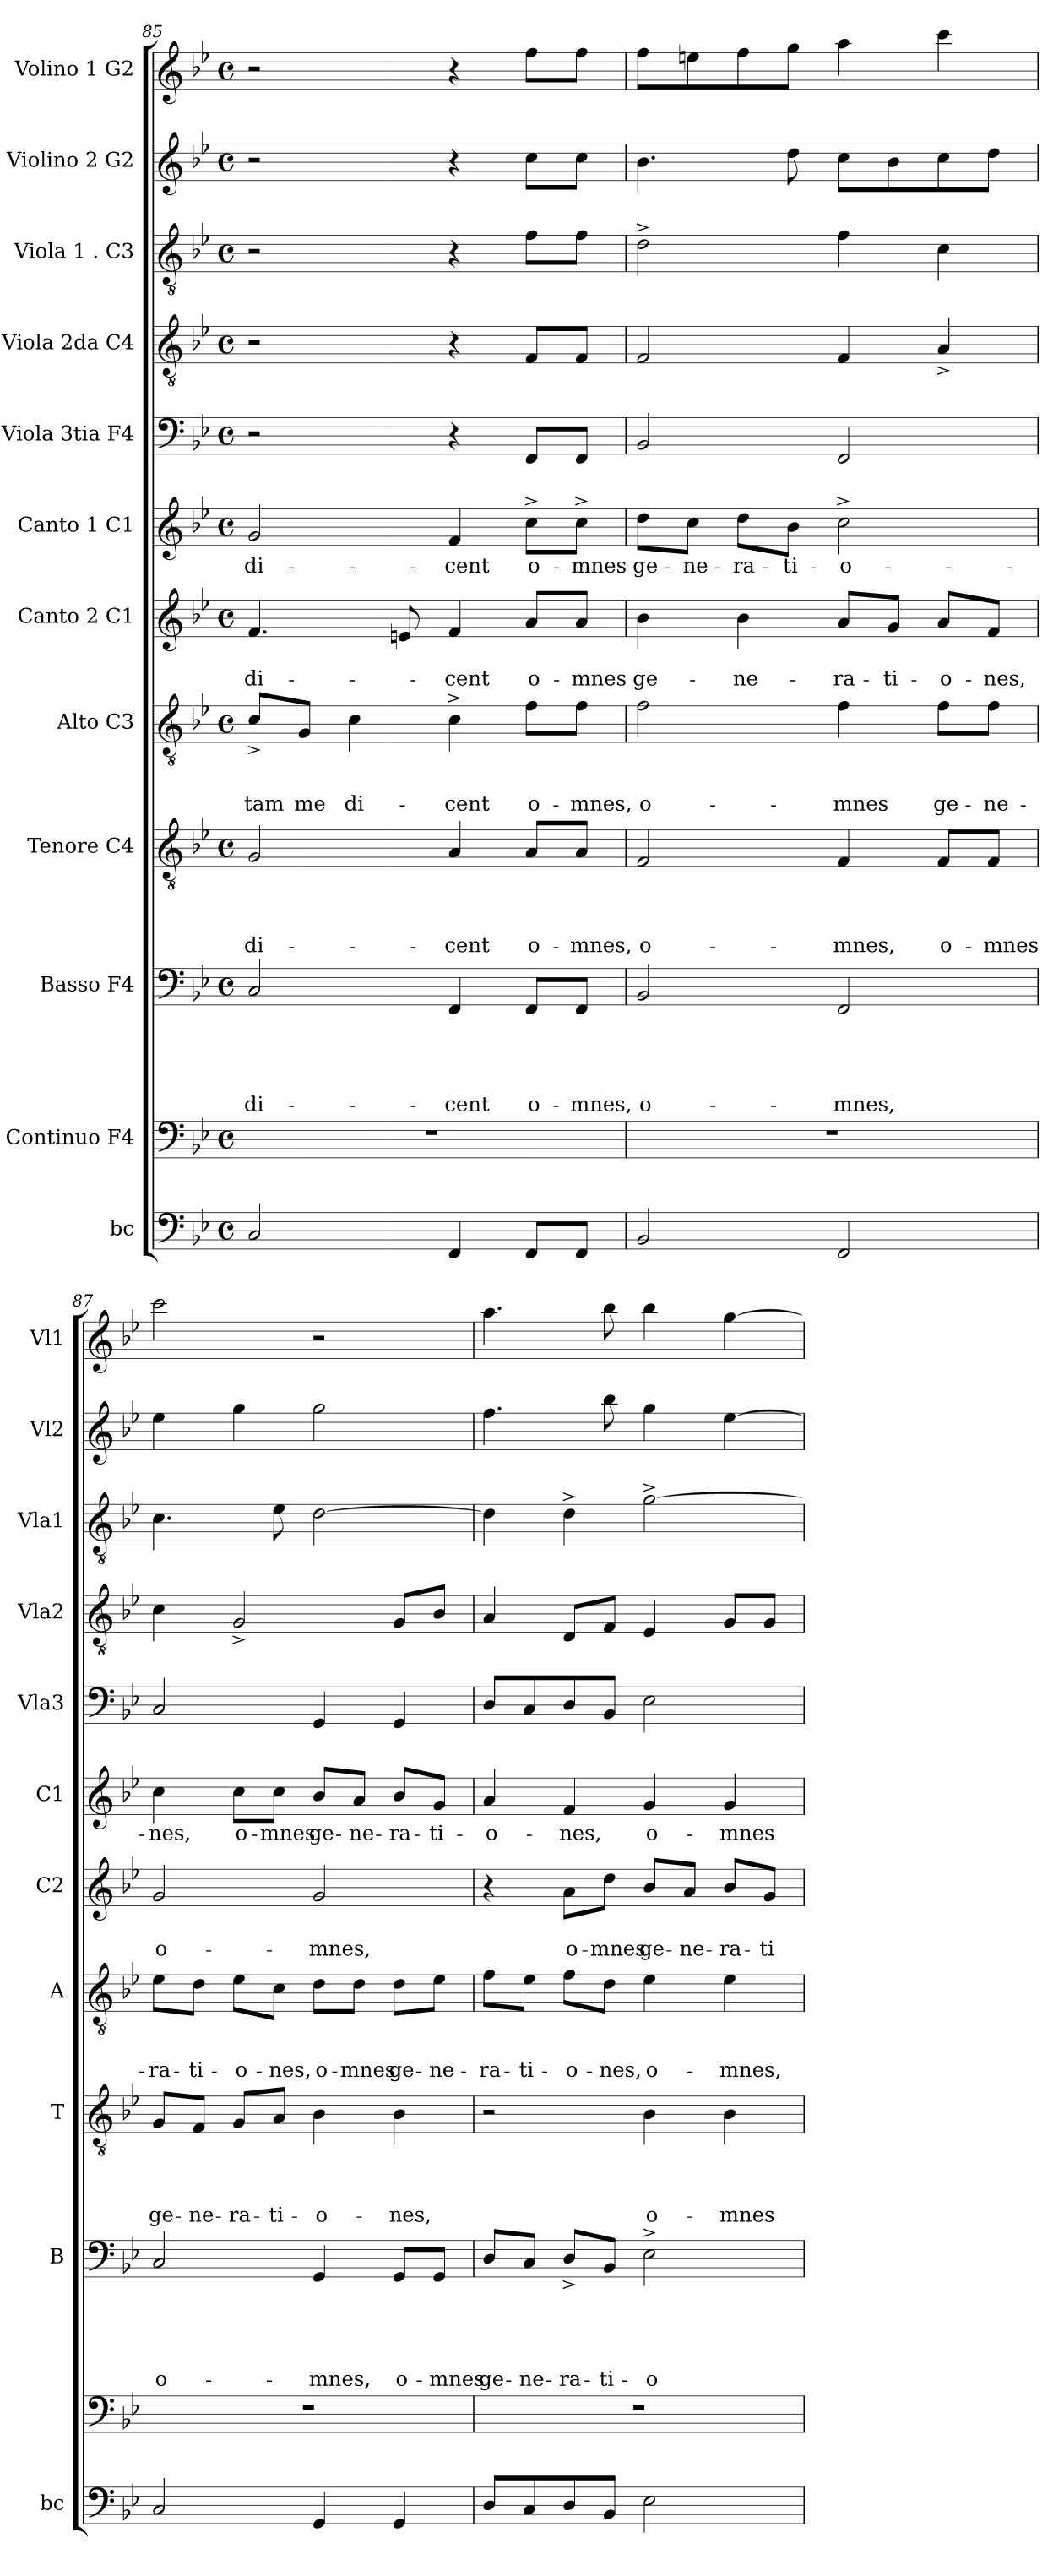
**kern	**kern	**kern	**text	**text	**text	**text	**text	**kern	**text	**text	**text	**text	**kern	**text	**text	**text	**kern	**text	**text	**kern	**text	**kern	**kern	**kern	**kern	**kern
*part12	*part11	*part10	*part10	*part10	*part10	*part10	*part10	*part9	*part9	*part9	*part9	*part9	*part8	*part8	*part8	*part8	*part7	*part7	*part7	*part6	*part6	*part5	*part4	*part3	*part2	*part1
*staff12	*staff11	*staff10	*staff10	*staff10	*staff10	*staff10	*staff10	*staff9	*staff9	*staff9	*staff9	*staff9	*staff8	*staff8	*staff8	*staff8	*staff7	*staff7	*staff7	*staff6	*staff6	*staff5	*staff4	*staff3	*staff2	*staff1
*I"bc	*I"Continuo F4	*I"Basso F4	*	*	*	*	*	*I"Tenore C4	*	*	*	*	*I"Alto C3	*	*	*	*I"Canto 2 C1	*	*	*I"Canto 1 C1	*	*I"Viola 3tia F4	*I"Viola 2da C4	*I"Viola 1 . C3	*I"Violino 2 G2	*I"Volino 1 G2
*I'bc	*	*I'B	*	*	*	*	*	*I'T	*	*	*	*	*I'A	*	*	*	*I'C2	*	*	*I'C1	*	*I'Vla3	*I'Vla2	*I'Vla1	*I'Vl2	*I'Vl1
!!LO:LB:g=z
*clefF4	*clefF4	*clefF4	*	*	*	*	*	*clefGv2	*	*	*	*	*clefGv2	*	*	*	*clefG2	*	*	*clefG2	*	*clefF4	*clefGv2	*clefGv2	*clefG2	*clefG2
*k[b-e-]	*k[b-e-]	*k[b-e-]	*	*	*	*	*	*k[b-e-]	*	*	*	*	*k[b-e-]	*	*	*	*k[b-e-]	*	*	*k[b-e-]	*	*k[b-e-]	*k[b-e-]	*k[b-e-]	*k[b-e-]	*k[b-e-]
*B-:	*B-:	*B-:	*	*	*	*	*	*B-:	*	*	*	*	*B-:	*	*	*	*B-:	*	*	*B-:	*	*B-:	*B-:	*B-:	*B-:	*B-:
*M4/4	*M4/4	*M4/4	*	*	*	*	*	*M4/4	*	*	*	*	*M4/4	*	*	*	*M4/4	*	*	*M4/4	*	*M4/4	*M4/4	*M4/4	*M4/4	*M4/4
*met(c)	*met(c)	*met(c)	*	*	*	*	*	*met(c)	*	*	*	*	*met(c)	*	*	*	*met(c)	*	*	*met(c)	*	*met(c)	*met(c)	*met(c)	*met(c)	*met(c)
=85	=85	=85	=85	=85	=85	=85	=85	=85	=85	=85	=85	=85	=85	=85	=85	=85	=85	=85	=85	=85	=85	=85	=85	=85	=85	=85
!	!	!	!	!	!	!	!LO:LY:b	!	!	!	!	!LO:LY:b	!	!	!	!LO:LY:b	!	!	!LO:LY:b	!	!LO:LY:b	!	!	!	!	!
2C/	1r	2C/	.	.	.	.	di-	2G/	.	.	.	di-	8c^>/L	.	.	-tam	4.f/	.	di-	2g/	di-	2r	2r	2r	2r	2r
!	!	!	!	!	!	!	!	!	!	!	!	!	!	!	!	!LO:LY:b	!	!	!	!	!	!	!	!	!	!
.	.	.	.	.	.	.	.	.	.	.	.	.	8G/J	.	.	me	.	.	.	.	.	.	.	.	.	.
!	!	!	!	!	!	!	!	!	!	!	!	!	!	!	!	!LO:LY:b	!	!	!	!	!	!	!	!	!	!
.	.	.	.	.	.	.	.	.	.	.	.	.	4c\	.	.	di-	.	.	.	.	.	.	.	.	.	.
.	.	.	.	.	.	.	.	.	.	.	.	.	.	.	.	.	8en/	.	.	.	.	.	.	.	.	.
!	!	!	!	!	!	!	!LO:LY:b	!	!	!	!	!LO:LY:b	!	!	!	!LO:LY:b	!	!	!LO:LY:b	!	!LO:LY:b	!	!	!	!	!
4FF/	.	4FF/	.	.	.	.	-cent	4A/	.	.	.	-cent	4c^>\	.	.	-cent	4f/	.	-cent	4f/	-cent	4r	4r	4r	4r	4r
!	!	!	!	!	!	!	!LO:LY:b	!	!	!	!	!LO:LY:b	!	!	!	!LO:LY:b	!	!	!LO:LY:b	!	!LO:LY:b	!	!	!	!	!
8FF/L	.	8FF/L	.	.	.	.	o-	8A/L	.	.	.	o-	8f\L	.	.	o-	8a/L	.	o-	8cc^>\L	o-	8FF/L	8F/L	8f\L	8cc\L	8ff\L
!	!	!	!	!	!	!	!LO:LY:b	!	!	!	!	!LO:LY:b	!	!	!	!LO:LY:b	!	!	!LO:LY:b	!	!LO:LY:b	!	!	!	!	!
8FF/J	.	8FF/J	.	.	.	.	-mnes,	8A/J	.	.	.	-mnes,	8f\J	.	.	-mnes,	8a/J	.	-mnes	8cc^>\J	-mnes	8FF/J	8F/J	8f\J	8cc\J	8ff\J
=86	=86	=86	=86	=86	=86	=86	=86	=86	=86	=86	=86	=86	=86	=86	=86	=86	=86	=86	=86	=86	=86	=86	=86	=86	=86	=86
!	!	!	!	!	!	!	!LO:LY:b	!	!	!	!	!LO:LY:b	!	!	!	!LO:LY:b	!	!	!LO:LY:b	!	!LO:LY:b	!	!	!	!	!
2BB-/	1r	2BB-/	.	.	.	.	o-	2F/	.	.	.	o-	2f\	.	.	o-	4b-\	.	ge-	8dd\L	ge-	2BB-/	2F/	2d^>\	4.b-\	8ff\L
!	!	!	!	!	!	!	!	!	!	!	!	!	!	!	!	!	!	!	!	!	!LO:LY:b	!	!	!	!	!
.	.	.	.	.	.	.	.	.	.	.	.	.	.	.	.	.	.	.	.	8cc\J	-ne-	.	.	.	.	8een\
!	!	!	!	!	!	!	!	!	!	!	!	!	!	!	!	!	!	!	!LO:LY:b	!	!LO:LY:b	!	!	!	!	!
.	.	.	.	.	.	.	.	.	.	.	.	.	.	.	.	.	4b-\	.	-ne-	8dd\L	-ra-	.	.	.	.	8ff\
!	!	!	!	!	!	!	!	!	!	!	!	!	!	!	!	!	!	!	!	!	!LO:LY:b	!	!	!	!	!
.	.	.	.	.	.	.	.	.	.	.	.	.	.	.	.	.	.	.	.	8b-\J	-ti-	.	.	.	8dd\	8gg\J
!	!	!	!	!	!	!	!LO:LY:b	!	!	!	!	!LO:LY:b	!	!	!	!LO:LY:b	!	!	!LO:LY:b	!	!LO:LY:b	!	!	!	!	!
2FF/	.	2FF/	.	.	.	.	-mnes,	4F/	.	.	.	-mnes,	4f\	.	.	-mnes	8a/L	.	-ra-	2cc^>\	-o-	2FF/	4F/	4f\	8cc\L	4aa\
!	!	!	!	!	!	!	!	!	!	!	!	!	!	!	!	!	!	!	!LO:LY:b	!	!	!	!	!	!	!
.	.	.	.	.	.	.	.	.	.	.	.	.	.	.	.	.	8g/J	.	-ti-	.	.	.	.	.	8b-\	.
!	!	!	!	!	!	!	!	!	!	!	!	!LO:LY:b	!	!	!	!LO:LY:b	!	!	!LO:LY:b	!	!	!	!	!	!	!
.	.	.	.	.	.	.	.	8F/L	.	.	.	o-	8f\L	.	.	ge-	8a/L	.	-o-	.	.	.	4A^</	4c\	8cc\	4ccc\
!	!	!	!	!	!	!	!	!	!	!	!	!LO:LY:b	!	!	!	!LO:LY:b	!	!	!LO:LY:b	!	!	!	!	!	!	!
.	.	.	.	.	.	.	.	8F/J	.	.	.	-mnes	8f\J	.	.	-ne-	8f/J	.	-nes,	.	.	.	.	.	8dd\J	.
=87	=87	=87	=87	=87	=87	=87	=87	=87	=87	=87	=87	=87	=87	=87	=87	=87	=87	=87	=87	=87	=87	=87	=87	=87	=87	=87
!	!	!	!	!	!	!	!LO:LY:b	!	!	!	!	!LO:LY:b	!	!	!	!LO:LY:b	!	!	!LO:LY:b	!	!LO:LY:b	!	!	!	!	!
2C/	1r	2C/	.	.	.	.	o-	8G/L	.	.	.	ge-	8e-\L	.	.	-ra-	2g/	.	o-	4cc\	-nes,	2C/	4c\	4.c\	4ee-\	2ccc\
!	!	!	!	!	!	!	!	!	!	!	!	!LO:LY:b	!	!	!	!LO:LY:b	!	!	!	!	!	!	!	!	!	!
.	.	.	.	.	.	.	.	8F/J	.	.	.	-ne-	8d\J	.	.	-ti-	.	.	.	.	.	.	.	.	.	.
!	!	!	!	!	!	!	!	!	!	!	!	!LO:LY:b	!	!	!	!LO:LY:b	!	!	!	!	!LO:LY:b	!	!	!	!	!
.	.	.	.	.	.	.	.	8G/L	.	.	.	-ra-	8e-\L	.	.	-o-	.	.	.	8cc\L	o-	.	2G^</	.	4gg\	.
!	!	!	!	!	!	!	!	!	!	!	!	!LO:LY:b	!	!	!	!LO:LY:b	!	!	!	!	!LO:LY:b	!	!	!	!	!
.	.	.	.	.	.	.	.	8A/J	.	.	.	-ti-	8c\J	.	.	-nes,	.	.	.	8cc\J	-mnes	.	.	8e-\	.	.
!	!	!	!	!	!	!	!LO:LY:b	!	!	!	!	!LO:LY:b	!	!	!	!LO:LY:b	!	!	!LO:LY:b	!	!LO:LY:b	!	!	!	!	!
4GG/	.	4GG/	.	.	.	.	-mnes,	4B-\	.	.	.	-o-	8d\L	.	.	o-	2g/	.	-mnes,	8b-/L	ge-	4GG/	.	[>2d\	2gg\	2r
!	!	!	!	!	!	!	!	!	!	!	!	!	!	!	!	!LO:LY:b	!	!	!	!	!LO:LY:b	!	!	!	!	!
.	.	.	.	.	.	.	.	.	.	.	.	.	8d\J	.	.	-mnes	.	.	.	8a/J	-ne-	.	.	.	.	.
!	!	!	!	!	!	!	!LO:LY:b	!	!	!	!	!LO:LY:b	!	!	!	!LO:LY:b	!	!	!	!	!LO:LY:b	!	!	!	!	!
4GG/	.	8GG/L	.	.	.	.	o-	4B-\	.	.	.	-nes,	8d\L	.	.	ge-	.	.	.	8b-/L	-ra-	4GG/	8G/L	.	.	.
!	!	!	!	!	!	!	!LO:LY:b	!	!	!	!	!	!	!	!	!LO:LY:b	!	!	!	!	!LO:LY:b	!	!	!	!	!
.	.	8GG/J	.	.	.	.	-mnes	.	.	.	.	.	8e-\J	.	.	-ne-	.	.	.	8g/J	-ti-	.	8B-/J	.	.	.
!!LO:PB:g=z
=88	=88	=88	=88	=88	=88	=88	=88	=88	=88	=88	=88	=88	=88	=88	=88	=88	=88	=88	=88	=88	=88	=88	=88	=88	=88	=88
!	!	!	!	!	!	!	!LO:LY:b	!	!	!	!	!	!	!	!	!LO:LY:b	!	!	!	!	!LO:LY:b	!	!	!	!	!
8D/L	1r	8D/L	.	.	.	.	ge-	2r	.	.	.	.	8f\L	.	.	-ra-	4r	.	.	4a/	-o-	8D/L	4A/	4d\]	4.ff\	4.aa\
!	!	!	!	!	!	!	!LO:LY:b	!	!	!	!	!	!	!	!	!LO:LY:b	!	!	!	!	!	!	!	!	!	!
8C/	.	8C/J	.	.	.	.	-ne-	.	.	.	.	.	8e-\J	.	.	-ti-	.	.	.	.	.	8C/	.	.	.	.
!	!	!	!	!	!	!	!LO:LY:b	!	!	!	!	!	!	!	!	!LO:LY:b	!	!	!LO:LY:b	!	!LO:LY:b	!	!	!	!	!
8D/	.	8D^>/L	.	.	.	.	-ra-	.	.	.	.	.	8f\L	.	.	-o-	8a\L	.	o-	4f/	-nes,	8D/	8D/L	4d^>\	.	.
!	!	!	!	!	!	!	!LO:LY:b	!	!	!	!	!	!	!	!	!LO:LY:b	!	!	!LO:LY:b	!	!	!	!	!	!	!
8BB-/J	.	8BB-/J	.	.	.	.	-ti-	.	.	.	.	.	8d\J	.	.	-nes,	8dd\J	.	-mnes	.	.	8BB-/J	8F/J	.	8bb-\	8bb-\
!	!	!	!	!	!	!	!LO:LY:b	!	!	!	!	!LO:LY:b	!	!	!	!LO:LY:b	!	!	!LO:LY:b	!	!LO:LY:b	!	!	!	!	!
2E-\	.	2E-^>\	.	.	.	.	-o-	4B-\	.	.	.	o-	4e-\	.	.	o-	8b-/L	.	ge-	4g/	o-	2E-\	4E-/	[>2g^>\	4gg\	4bb-\
!	!	!	!	!	!	!	!	!	!	!	!	!	!	!	!	!	!	!	!LO:LY:b	!	!	!	!	!	!	!
.	.	.	.	.	.	.	.	.	.	.	.	.	.	.	.	.	8a/J	.	-ne-	.	.	.	.	.	.	.
!	!	!	!	!	!	!	!	!	!	!	!	!LO:LY:b	!	!	!	!LO:LY:b	!	!	!LO:LY:b	!	!LO:LY:b	!	!	!	!	!
.	.	.	.	.	.	.	.	4B-\	.	.	.	-mnes	4e-\	.	.	-mnes,	8b-/L	.	-ra-	4g/	-mnes	.	8G/L	.	[>4ee-\	[>4gg\
!	!	!	!	!	!	!	!	!	!	!	!	!	!	!	!	!	!	!	!LO:LY:b	!	!	!	!	!	!	!
.	.	.	.	.	.	.	.	.	.	.	.	.	.	.	.	.	8g/J	.	-ti-	.	.	.	8G/J	.	.	.
=	=	=	=	=	=	=	=	=	=	=	=	=	=	=	=	=	=	=	=	=	=	=	=	=	=	=
*-	*-	*-	*-	*-	*-	*-	*-	*-	*-	*-	*-	*-	*-	*-	*-	*-	*-	*-	*-	*-	*-	*-	*-	*-	*-	*-
